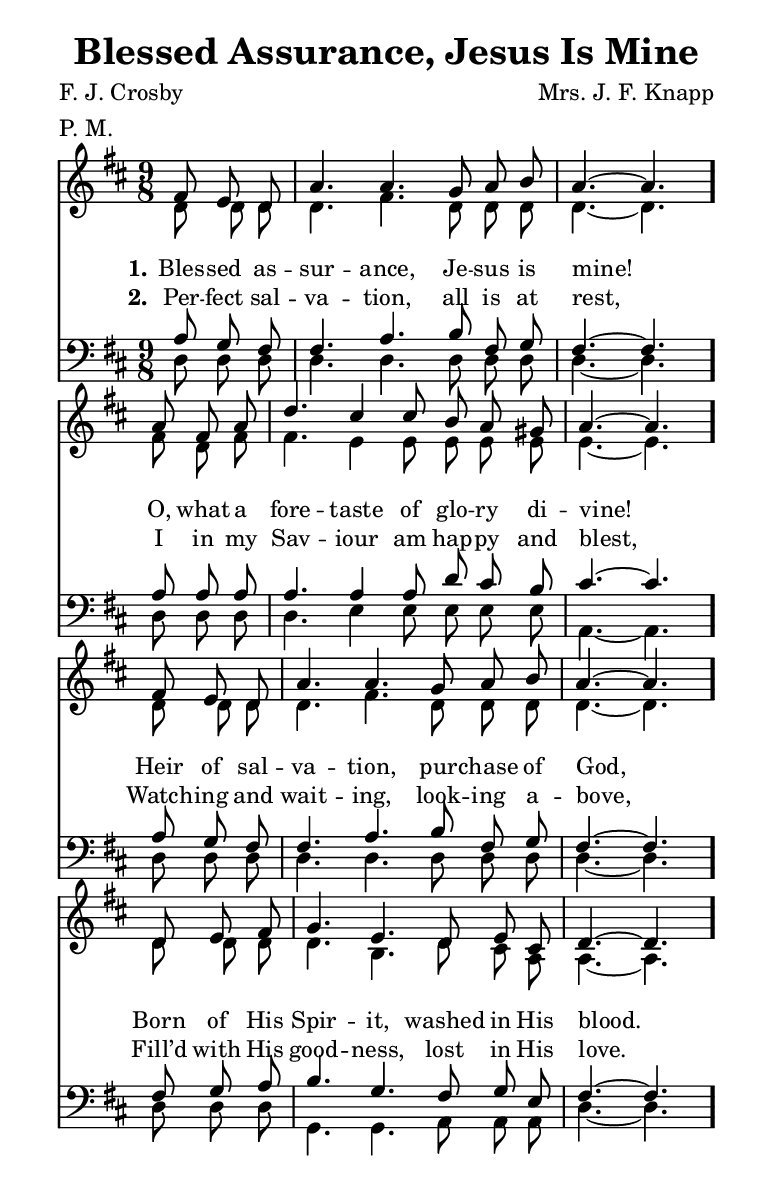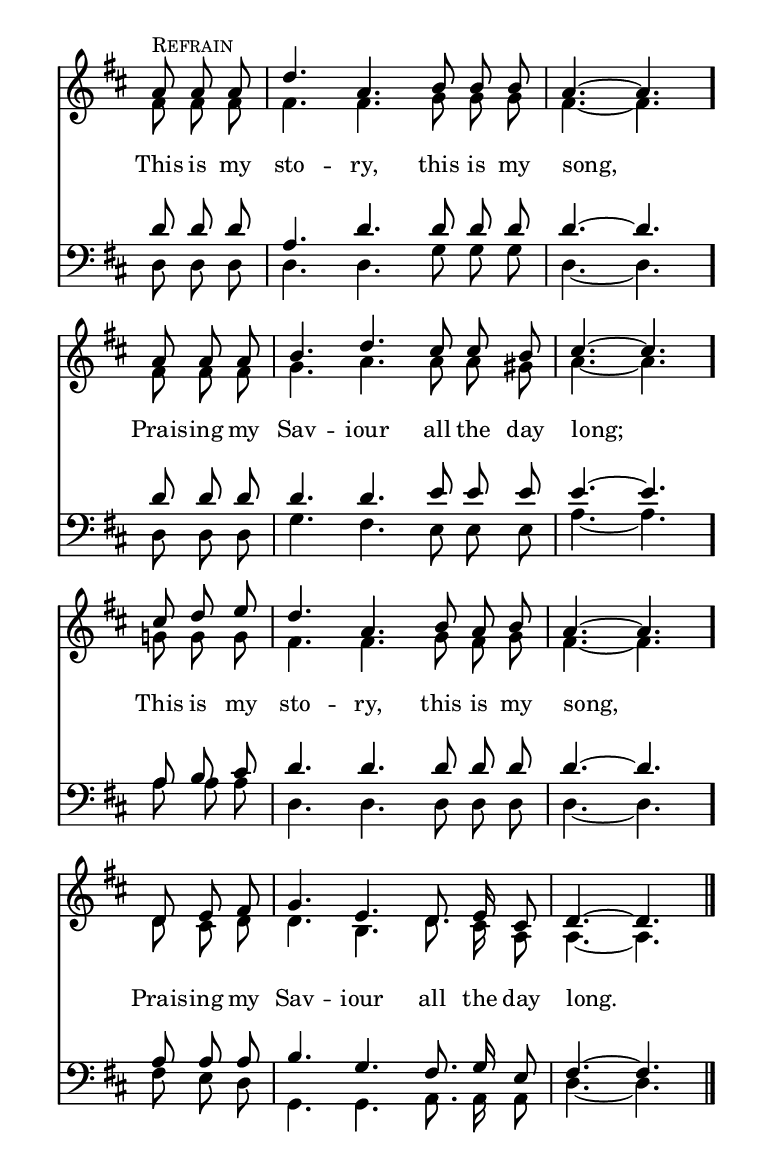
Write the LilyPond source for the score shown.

\include "common/global.ily"
\paper {
  \include "common/paper.ily"
  %ragged-bottom = ##t
  %ragged-last-bottom = ##t
  systems-per-page = #(cond (is-eogsized 5) (#t 4))
  %page-count = ##f
  system-count = #(cond (is-eogsized 5) (#t #f))
}

\header{
  hymnnumber = "149"
  title = "Blessed Assurance, Jesus Is Mine"
  tunename = ""
  meter = "P. M."
  poet = "F. J. Crosby"
  composer = "Mrs. J. F. Knapp"
  %copyright = ""
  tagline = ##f
}

global = {
  \include "common/overrides.ily"
  \override Staff.TimeSignature.style = #'()
  \time 9/8
  \override Score.MetronomeMark.transparent = ##t % hide all fermata changes too
  \tempo 8=160
  \key d \major
  \partial 4.
  \autoBeamOff
}

notesSoprano = {
\global
\relative c' {

  fis8 e d | a'4. a g8 a b | a4. ~ a4.
  a8 fis a | d4. cis4 cis8 b a gis | a4. ~ a4.
  fis8 e d | a'4. a g8 a b | a4. ~ a4.
  d,8 e fis | g4. e d8 e cis | d4. ~ d4.

  << s^\markup { \small \caps "Refrain" }
  { a'8 a a | d4. a } >> b8 b b | a4. ~ a4.
  a8 a a | b4. d cis8 cis b | cis4. ~ cis4.
  cis8 d e | d4. a4. b8 a b | a4. ~ a4.
  d,8 e fis | g4. e d8. e16 cis8 | d4. ~ d4.

  \bar "|."

}
}

notesAlto = {
\global
\relative e' {

  d8 d d | d4. fis d8 d d | d4. ~ d4.
  fis8 d fis | fis4. e4 e8 e e e | e4. ~ e4.
  d8 d d | d4. fis d8 d d | d4. ~ d4.
  d8 d d | d4. b4. d8 cis a | a4. ~ a4.

  fis'8 fis fis | fis4. fis4. g8 g g | fis4. ~ fis4.
  fis8 fis fis | g4. a4. a8 a gis | a4. ~ a4.
  g!8 g g | fis4. fis g8 fis g | fis4. ~ fis4.
  d8 cis d | d4. b4. d8. cis16 a8 | a4. ~ a4.

}
}

notesTenor = {
\global
\relative a {

  a8 g fis | fis4. a4. b8 fis g | fis4. ~ fis4.
  a8 a a | a4. a4 a8 d cis b | cis4. ~ cis4.
  a8 g fis | fis4. a4. b8 fis g | fis4. ~ fis4.
  fis8 g a | b4. g fis8 g e | fis4. ~ fis4.

  d'8 d d | a4. d d8 d d | d4. ~ d4.
  d8 d d | d4. d e8 e e | e4. ~ e4.
  a,8 b cis | d4. d d8 d d | d4. ~ d4.
  a8 a a | b4. g fis8. g16 e8 | fis4. ~ fis4.

}
}

notesBass = {
\global
\relative f {

  d8 d d | d4. d d8 d d | d4. ~ d4.
  d8 d d | d4. e4 e8 e e e | a,4. ~ a4.
  d8 d d | d4. d d8 d d | d4. ~ d4.
  d8 d d | g,4. g a8 a a | d4. ~ d4.

  d8 d d | d4. d  g8 g g | d4. ~ d4.
  d8 d d g4. fis e8 e e | a4. ~ a4.
  a8 a a | d,4. d d8 d d | d4. ~ d4.
  fis8 e d | g,4. g a8. a16 a8 | d4. ~ d4.

}
}

Refrain = \lyricmode {

This is my sto -- ry, this is my song, \bar "."
Prais -- ing my Sav -- iour all the day long; \bar "."
This is my sto -- ry, this is my song, \bar "."
Prais -- ing my Sav -- iour all the day long. \bar "."

}

wordsA = \lyricmode {
\set stanza = "1."

Bles -- sed as -- sur -- ance, Je -- sus is mine! \bar "."
O, what a fore -- taste of glo -- ry di -- vine! \bar "."
Heir of sal -- va -- tion, pur -- chase of God, \bar "."
Born of His Spir -- it, washed in His blood. \bar "."

\Refrain

}

wordsB = \lyricmode {
\set stanza = "2."

Per -- fect sal -- va -- tion, all is at rest,
I in my Sav -- iour am hap -- py and blest,
Watch -- ing and wait -- ing, look -- ing a -- bove,
Fill’d with His good -- ness, lost in His love.

}

\score {
  \context ChoirStaff <<
    \context Staff = upper <<
      \set ChoirStaff.systemStartDelimiter = #'SystemStartBar
      \context Voice  = sopranos { \voiceOne << \notesSoprano >> }
      \context Voice  = altos { \voiceTwo << \notesAlto >> }
      \context Lyrics = one   \lyricsto sopranos \wordsA
      \context Lyrics = two   \lyricsto sopranos \wordsB
    >>
    \context Staff = men <<
      \clef bass
      \context Voice  = tenors { \voiceOne << \notesTenor >> }
      \context Voice  = basses { \voiceTwo << \notesBass >> }
    >>
  >>
  \layout {
    \include "common/layout.ily"
  }
  \midi{
    \include "common/midi.ily"
  }
}

\version "2.18.0"  % necessary for upgrading to future LilyPond versions.

% vi:set et ts=2 sw=2 ai nocindent syntax=lilypond
